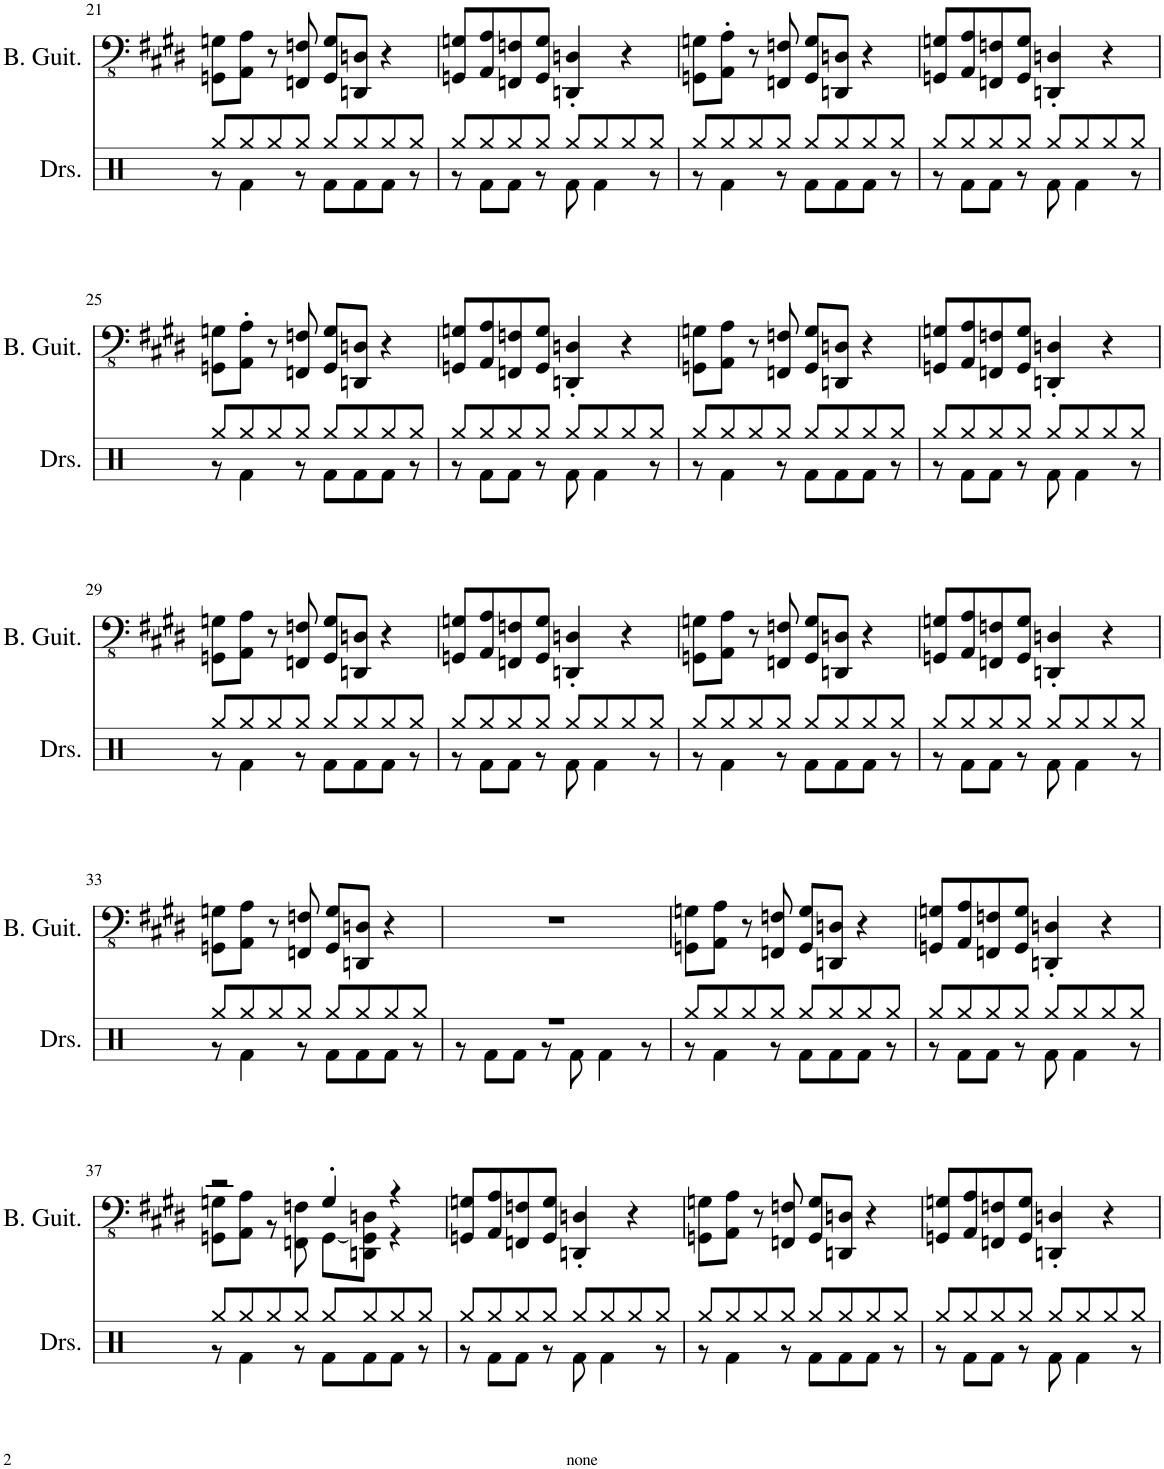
**kern	**kern
*part2	*part1
*staff2	*staff1
*I"Drumset	*I"Bass Guitar
*I'Drs.	*I'B. Guit.
!!LO:PB:g=z
*clefX	*clefFv4
*k[]	*k[f#c#g#d#]
*M4/4	*M4/4
=21	=21
*^	*
8Rgg/L	8r	8GGGn\ 8GGn\L
8Rgg/	4Rf\	8AAA\ 8AA\J
8Rgg/	.	8r
8Rgg/J	8r	8FFFn/ 8FFn/
8Rgg/L	8Rf\L	8GGG/ 8GG/L
8Rgg/	8Rf\	8DDDn/ 8DDn/J
8Rgg/	8Rf\J	4r
8Rgg/J	8r	.
=22	=22	=22
8Rgg/L	8r	8GGGn/ 8GGn/L
8Rgg/	8Rf\L	8AAA/ 8AA/
8Rgg/	8Rf\J	8FFFn/ 8FFn/
8Rgg/J	8r	8GGG/ 8GG/J
8Rgg/L	8Rf\	4DDDn/' 4DDn/'
8Rgg/	4Rf\	.
8Rgg/	.	4r
8Rgg/J	8r	.
=23	=23	=23
8Rgg/L	8r	8GGGn\ 8GGn\L
8Rgg/	4Rf\	8AAA\' 8AA\'J
8Rgg/	.	8r
8Rgg/J	8r	8FFFn/ 8FFn/
8Rgg/L	8Rf\L	8GGG/ 8GG/L
8Rgg/	8Rf\	8DDDn/ 8DDn/J
8Rgg/	8Rf\J	4r
8Rgg/J	8r	.
=24	=24	=24
8Rgg/L	8r	8GGGn/ 8GGn/L
8Rgg/	8Rf\L	8AAA/ 8AA/
8Rgg/	8Rf\J	8FFFn/ 8FFn/
8Rgg/J	8r	8GGG/ 8GG/J
8Rgg/L	8Rf\	4DDDn/' 4DDn/'
8Rgg/	4Rf\	.
8Rgg/	.	4r
8Rgg/J	8r	.
!!LO:LB:g=z
=25	=25	=25
8Rgg/L	8r	8GGGn\ 8GGn\L
8Rgg/	4Rf\	8AAA\' 8AA\'J
8Rgg/	.	8r
8Rgg/J	8r	8FFFn/ 8FFn/
8Rgg/L	8Rf\L	8GGG/ 8GG/L
8Rgg/	8Rf\	8DDDn/ 8DDn/J
8Rgg/	8Rf\J	4r
8Rgg/J	8r	.
=26	=26	=26
8Rgg/L	8r	8GGGn/ 8GGn/L
8Rgg/	8Rf\L	8AAA/ 8AA/
8Rgg/	8Rf\J	8FFFn/ 8FFn/
8Rgg/J	8r	8GGG/ 8GG/J
8Rgg/L	8Rf\	4DDDn/' 4DDn/'
8Rgg/	4Rf\	.
8Rgg/	.	4r
8Rgg/J	8r	.
=27	=27	=27
8Rgg/L	8r	8GGGn\ 8GGn\L
8Rgg/	4Rf\	8AAA\ 8AA\J
8Rgg/	.	8r
8Rgg/J	8r	8FFFn/ 8FFn/
8Rgg/L	8Rf\L	8GGG/ 8GG/L
8Rgg/	8Rf\	8DDDn/ 8DDn/J
8Rgg/	8Rf\J	4r
8Rgg/J	8r	.
=28	=28	=28
8Rgg/L	8r	8GGGn/ 8GGn/L
8Rgg/	8Rf\L	8AAA/ 8AA/
8Rgg/	8Rf\J	8FFFn/ 8FFn/
8Rgg/J	8r	8GGG/ 8GG/J
8Rgg/L	8Rf\	4DDDn/' 4DDn/'
8Rgg/	4Rf\	.
8Rgg/	.	4r
8Rgg/J	8r	.
!!LO:LB:g=z
=29	=29	=29
8Rgg/L	8r	8GGGn\ 8GGn\L
8Rgg/	4Rf\	8AAA\ 8AA\J
8Rgg/	.	8r
8Rgg/J	8r	8FFFn/ 8FFn/
8Rgg/L	8Rf\L	8GGG/ 8GG/L
8Rgg/	8Rf\	8DDDn/ 8DDn/J
8Rgg/	8Rf\J	4r
8Rgg/J	8r	.
=30	=30	=30
8Rgg/L	8r	8GGGn/ 8GGn/L
8Rgg/	8Rf\L	8AAA/ 8AA/
8Rgg/	8Rf\J	8FFFn/ 8FFn/
8Rgg/J	8r	8GGG/ 8GG/J
8Rgg/L	8Rf\	4DDDn/' 4DDn/'
8Rgg/	4Rf\	.
8Rgg/	.	4r
8Rgg/J	8r	.
=31	=31	=31
8Rgg/L	8r	8GGGn\ 8GGn\L
8Rgg/	4Rf\	8AAA\ 8AA\J
8Rgg/	.	8r
8Rgg/J	8r	8FFFn/ 8FFn/
8Rgg/L	8Rf\L	8GGG/ 8GG/L
8Rgg/	8Rf\	8DDDn/ 8DDn/J
8Rgg/	8Rf\J	4r
8Rgg/J	8r	.
=32	=32	=32
8Rgg/L	8r	8GGGn/ 8GGn/L
8Rgg/	8Rf\L	8AAA/ 8AA/
8Rgg/	8Rf\J	8FFFn/ 8FFn/
8Rgg/J	8r	8GGG/ 8GG/J
8Rgg/L	8Rf\	4DDDn/' 4DDn/'
8Rgg/	4Rf\	.
8Rgg/	.	4r
8Rgg/J	8r	.
!!LO:LB:g=z
=33	=33	=33
8Rgg/L	8r	8GGGn\ 8GGn\L
8Rgg/	4Rf\	8AAA\ 8AA\J
8Rgg/	.	8r
8Rgg/J	8r	8FFFn/ 8FFn/
8Rgg/L	8Rf\L	8GGG/ 8GG/L
8Rgg/	8Rf\	8DDDn/ 8DDn/J
8Rgg/	8Rf\J	4r
8Rgg/J	8r	.
=34	=34	=34
1r	8r	1r
.	8Rf\L	.
.	8Rf\J	.
.	8r	.
.	8Rf\	.
.	4Rf\	.
.	8r	.
=35	=35	=35
8Rgg/L	8r	8GGGn\ 8GGn\L
8Rgg/	4Rf\	8AAA\ 8AA\J
8Rgg/	.	8r
8Rgg/J	8r	8FFFn/ 8FFn/
8Rgg/L	8Rf\L	8GGG/ 8GG/L
8Rgg/	8Rf\	8DDDn/ 8DDn/J
8Rgg/	8Rf\J	4r
8Rgg/J	8r	.
=36	=36	=36
8Rgg/L	8r	8GGGn/ 8GGn/L
8Rgg/	8Rf\L	8AAA/ 8AA/
8Rgg/	8Rf\J	8FFFn/ 8FFn/
8Rgg/J	8r	8GGG/ 8GG/J
8Rgg/L	8Rf\	4DDDn/' 4DDn/'
8Rgg/	4Rf\	.
8Rgg/	.	4r
8Rgg/J	8r	.
!!LO:LB:g=z
=37	=37	=37
*	*	*^
8Rgg/L	8r	2r	8GGGn\ 8GGn\L
8Rgg/	4Rf\	.	8AAA\ 8AA\J
8Rgg/	.	.	8r
8Rgg/J	8r	.	8FFFn\ 8FFn\
8Rgg/L	8Rf\L	4GG'/	[8GGG\L
8Rgg/	8Rf\	.	8DDDn\ 8GGG\] 8DDn\J
8Rgg/	8Rf\J	4r	4r
8Rgg/J	8r	.	.
*	*	*v	*v
=38	=38	=38
8Rgg/L	8r	8GGGn/ 8GGn/L
8Rgg/	8Rf\L	8AAA/ 8AA/
8Rgg/	8Rf\J	8FFFn/ 8FFn/
8Rgg/J	8r	8GGG/ 8GG/J
8Rgg/L	8Rf\	4DDDn/' 4DDn/'
8Rgg/	4Rf\	.
8Rgg/	.	4r
8Rgg/J	8r	.
=39	=39	=39
8Rgg/L	8r	8GGGn\ 8GGn\L
8Rgg/	4Rf\	8AAA\ 8AA\J
8Rgg/	.	8r
8Rgg/J	8r	8FFFn/ 8FFn/
8Rgg/L	8Rf\L	8GGG/ 8GG/L
8Rgg/	8Rf\	8DDDn/ 8DDn/J
8Rgg/	8Rf\J	4r
8Rgg/J	8r	.
=40	=40	=40
8Rgg/L	8r	8GGGn/ 8GGn/L
8Rgg/	8Rf\L	8AAA/ 8AA/
8Rgg/	8Rf\J	8FFFn/ 8FFn/
8Rgg/J	8r	8GGG/ 8GG/J
8Rgg/L	8Rf\	4DDDn/' 4DDn/'
8Rgg/	4Rf\	.
8Rgg/	.	4r
8Rgg/J	8r	.
*v	*v	*
=	=
*-	*-
